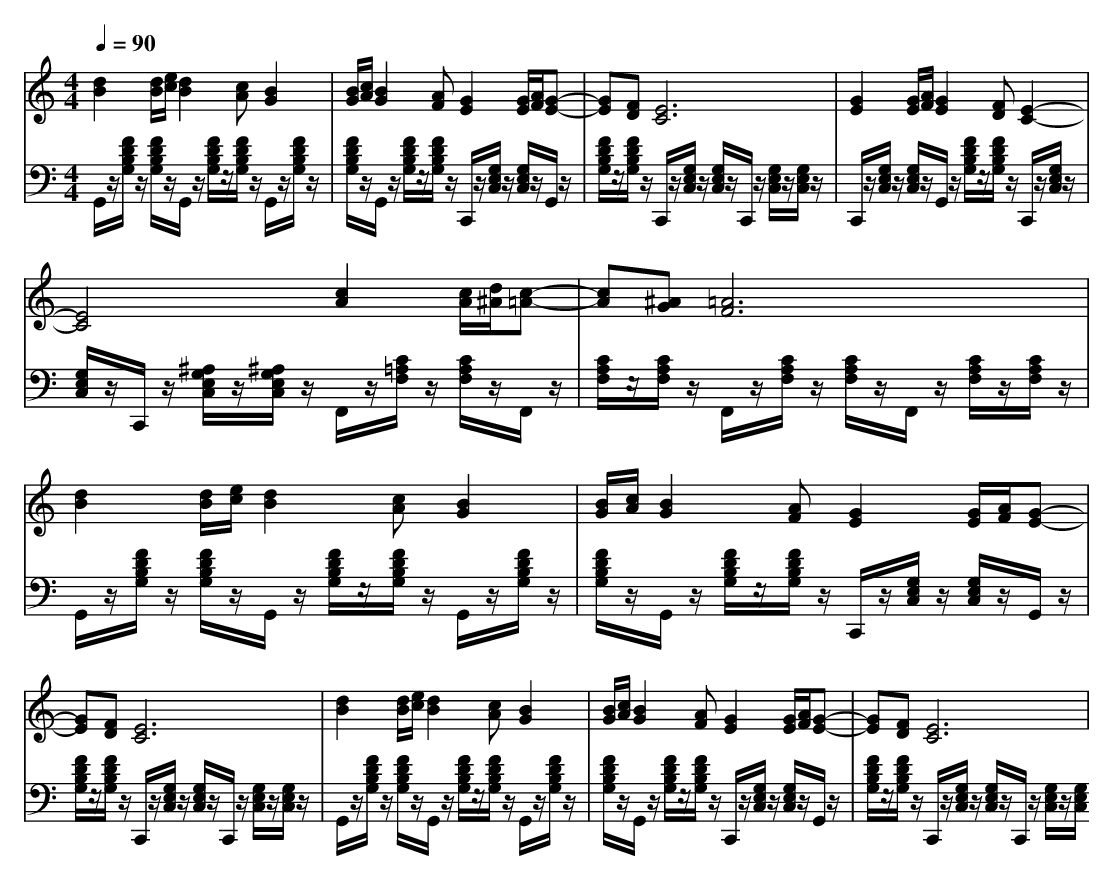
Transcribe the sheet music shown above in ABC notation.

X:1
T:
M: 4/4
L: 1/8
Q:1/4=90
K:C % 0 sharps
V:1
[d2B2] [d/2B/2][e/2c/2][d2B2][cA] [B2G2]|[B/2G/2][c/2A/2][B2G2][AF] [G2E2] [G/2E/2][A/2F/2][G-E-]|[GE][FD] [E6C6]|[G2E2] [G/2E/2][A/2F/2][G2E2][FD] [E2-C2-]|
[E4C4] [c2A2] [c/2A/2][d/2^A/2][c-=A-]|[cA][^AG] [=A6F6]|[d2B2] [d/2B/2][e/2c/2][d2B2][cA] [B2G2]|[B/2G/2][c/2A/2][B2G2][AF] [G2E2] [G/2E/2][A/2F/2][G-E-]|
[GE][FD] [E6C6]|[d2B2] [d/2B/2][e/2c/2][d2B2][cA] [B2G2]|[B/2G/2][c/2A/2][B2G2][AF] [G2E2] [G/2E/2][A/2F/2][G-E-]|[GE][FD] [E6C6]|
V:2
G,,/2z/2[F/2D/2B,/2G,/2]z/2 [F/2D/2B,/2G,/2]z/2G,,/2z/2 [F/2D/2B,/2G,/2]z/2[F/2D/2B,/2G,/2]z/2 G,,/2z/2[F/2D/2B,/2G,/2]z/2|[F/2D/2B,/2G,/2]z/2G,,/2z/2 [F/2D/2B,/2G,/2]z/2[F/2D/2B,/2G,/2]z/2 C,,/2z/2[G,/2E,/2C,/2]z/2 [G,/2E,/2C,/2]z/2G,,/2z/2|[F/2D/2B,/2G,/2]z/2[F/2D/2B,/2G,/2]z/2 C,,/2z/2[G,/2E,/2C,/2]z/2 [G,/2E,/2C,/2]z/2C,,/2z/2 [G,/2E,/2C,/2]z/2[G,/2E,/2C,/2]z/2|C,,/2z/2[G,/2E,/2C,/2]z/2 [G,/2E,/2C,/2]z/2G,,/2z/2 [F/2D/2B,/2G,/2]z/2[F/2D/2B,/2G,/2]z/2 C,,/2z/2[G,/2E,/2C,/2]z/2|
[G,/2E,/2C,/2]z/2C,,/2z/2 [^A,/2G,/2E,/2C,/2]z/2[^A,/2G,/2E,/2C,/2]z/2 F,,/2z/2[C/2=A,/2F,/2]z/2 [C/2A,/2F,/2]z/2F,,/2z/2|[C/2A,/2F,/2]z/2[C/2A,/2F,/2]z/2 F,,/2z/2[C/2A,/2F,/2]z/2 [C/2A,/2F,/2]z/2F,,/2z/2 [C/2A,/2F,/2]z/2[C/2A,/2F,/2]z/2|G,,/2z/2[F/2D/2B,/2G,/2]z/2 [F/2D/2B,/2G,/2]z/2G,,/2z/2 [F/2D/2B,/2G,/2]z/2[F/2D/2B,/2G,/2]z/2 G,,/2z/2[F/2D/2B,/2G,/2]z/2|[F/2D/2B,/2G,/2]z/2G,,/2z/2 [F/2D/2B,/2G,/2]z/2[F/2D/2B,/2G,/2]z/2 C,,/2z/2[G,/2E,/2C,/2]z/2 [G,/2E,/2C,/2]z/2G,,/2z/2|
[F/2D/2B,/2G,/2]z/2[F/2D/2B,/2G,/2]z/2 C,,/2z/2[G,/2E,/2C,/2]z/2 [G,/2E,/2C,/2]z/2C,,/2z/2 [G,/2E,/2C,/2]z/2[G,/2E,/2C,/2]z/2|G,,/2z/2[F/2D/2B,/2G,/2]z/2 [F/2D/2B,/2G,/2]z/2G,,/2z/2 [F/2D/2B,/2G,/2]z/2[F/2D/2B,/2G,/2]z/2 G,,/2z/2[F/2D/2B,/2G,/2]z/2|[F/2D/2B,/2G,/2]z/2G,,/2z/2 [F/2D/2B,/2G,/2]z/2[F/2D/2B,/2G,/2]z/2 C,,/2z/2[G,/2E,/2C,/2]z/2 [G,/2E,/2C,/2]z/2G,,/2z/2|[F/2D/2B,/2G,/2]z/2[F/2D/2B,/2G,/2]z/2 C,,/2z/2[G,/2E,/2C,/2]z/2 [G,/2E,/2C,/2]z/2C,,/2z/2 [G,/2E,/2C,/2]z/2[G,/2E,/2C,/2]
